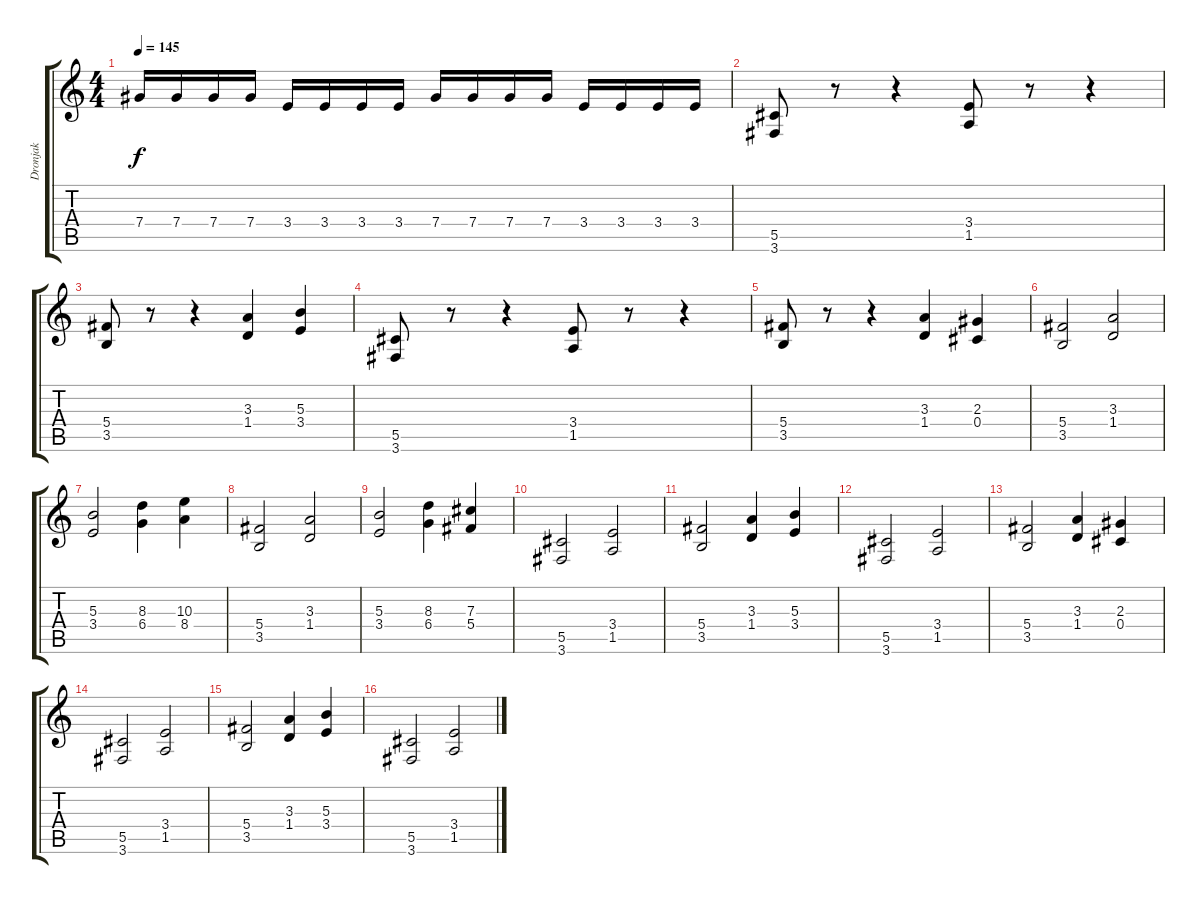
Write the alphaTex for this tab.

\track ("Dronjak" "Dronjak") {instrument distortionguitar}
\staff {score tabs}
\tuning (Eb4 Bb3 Gb3 Db3 Ab2 Eb2) {hide}
\ts (4 4)
\tempo 145
\clef g2
\ks c
7.4.16{dy f} 7.4.16 7.4.16 7.4.16 3.4.16 3.4.16 3.4.16 3.4.16 7.4.16 7.4.16 7.4.16 7.4.16 3.4.16 3.4.16 3.4.16 3.4.16 |
(5.5 3.6).8 r.8 r.4 (3.4 1.5).8 r.8 r.4 |
(5.4 3.5).8 r.8 r.4 (3.3 1.4).4 (5.3 3.4).4 |
(5.5 3.6).8 r.8 r.4 (3.4 1.5).8 r.8 r.4 |
(5.4 3.5).8 r.8 r.4 (3.3 1.4).4 (2.3 0.4).4 |
(5.4 3.5).2 (3.3 1.4).2 |
(5.3 3.4).2 (8.3 6.4).4 (10.3 8.4).4 |
(5.4 3.5).2 (3.3 1.4).2 |
(5.3 3.4).2 (8.3 6.4).4 (7.3 5.4).4 |
(5.5 3.6).2 (3.4 1.5).2 |
(5.4 3.5).2 (3.3 1.4).4 (5.3 3.4).4 |
(5.5 3.6).2 (3.4 1.5).2 |
(5.4 3.5).2 (3.3 1.4).4 (2.3 0.4).4 |
(5.5 3.6).2 (3.4 1.5).2 |
(5.4 3.5).2 (3.3 1.4).4 (5.3 3.4).4 |
(5.5 3.6).2 (3.4 1.5).2
